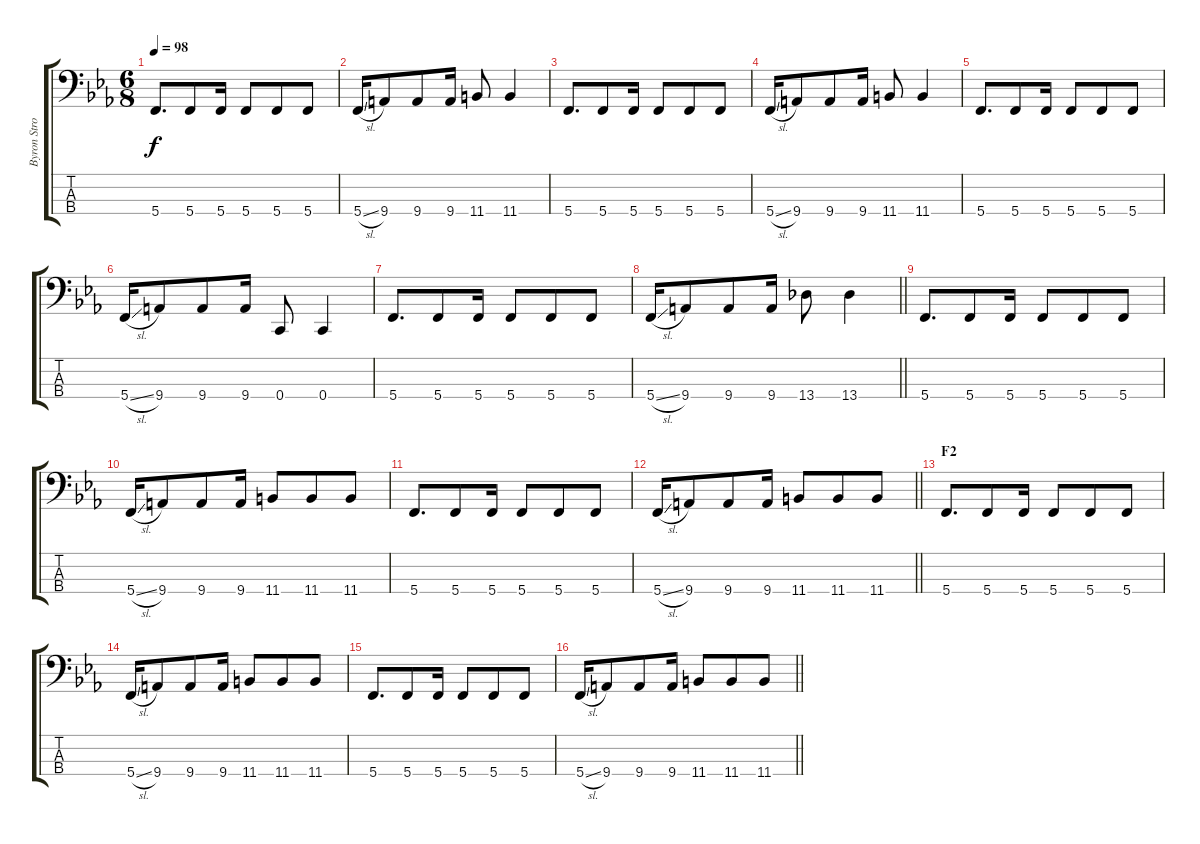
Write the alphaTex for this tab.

\track ("Byron Stroud" "Byron Stro") {instrument electricbassfinger}
\staff {score tabs}
\tuning (G2 C2 G1 C1) {hide}
\ts (6 8)
\tempo 98
\clef f4
\ks eb
5.4.8{d dy f} 5.4.8 5.4.16 5.4.8 5.4.8 5.4.8 |
5.4{sl}.16 9.4.8 9.4.8 9.4.16 11.4.8 11.4.4 |
5.4.8{d} 5.4.8 5.4.16 5.4.8 5.4.8 5.4.8 |
5.4{sl}.16 9.4.8 9.4.8 9.4.16 11.4.8 11.4.4 |
5.4.8{d} 5.4.8 5.4.16 5.4.8 5.4.8 5.4.8 |
5.4{sl}.16 9.4.8 9.4.8 9.4.16 0.4.8 0.4.4 |
5.4.8{d} 5.4.8 5.4.16 5.4.8 5.4.8 5.4.8 |
\barLineRight lightlight
5.4{sl}.16 9.4.8 9.4.8 9.4.16 13.4.8 13.4.4 |
\section ("" "")
5.4.8{d} 5.4.8 5.4.16 5.4.8 5.4.8 5.4.8 |
5.4{sl}.16 9.4.8 9.4.8 9.4.16 11.4.8 11.4.8 11.4.8 |
5.4.8{d} 5.4.8 5.4.16 5.4.8 5.4.8 5.4.8 |
\barLineRight lightlight
5.4{sl}.16 9.4.8 9.4.8 9.4.16 11.4.8 11.4.8 11.4.8 |
\section ("" "F2")
5.4.8{d} 5.4.8 5.4.16 5.4.8 5.4.8 5.4.8 |
5.4{sl}.16 9.4.8 9.4.8 9.4.16 11.4.8 11.4.8 11.4.8 |
5.4.8{d} 5.4.8 5.4.16 5.4.8 5.4.8 5.4.8 |
\barLineRight lightlight
5.4{sl}.16 9.4.8 9.4.8 9.4.16 11.4.8 11.4.8 11.4.8
